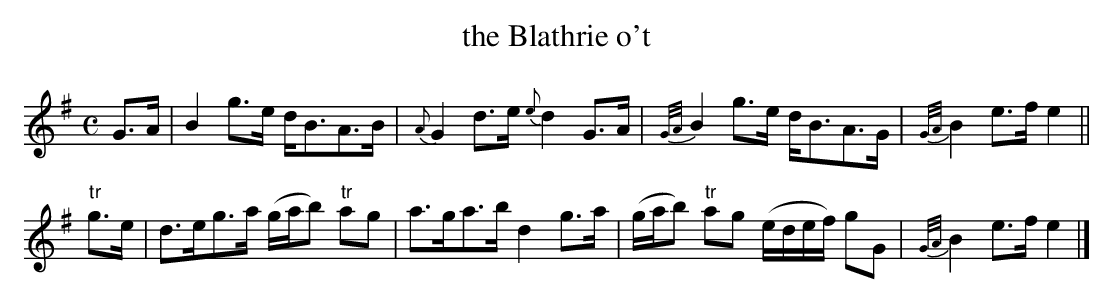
X:1
T:the Blathrie o't
M:C
K:G major
G>A|\
B2g>e d<BA>B| {A}G2d>e {e}d2G>A| \
{G/A/}B2g>e d<BA>G| {G/A/}B2e>fe2||
"tr"g>e|\
d>eg>a (g/a/b) "tr"ag| a>ga>b d2g>a|\
(g/a/b) "tr"ag (e/d/e/f/) gG| {G/A/}B2 e>f e2|]
